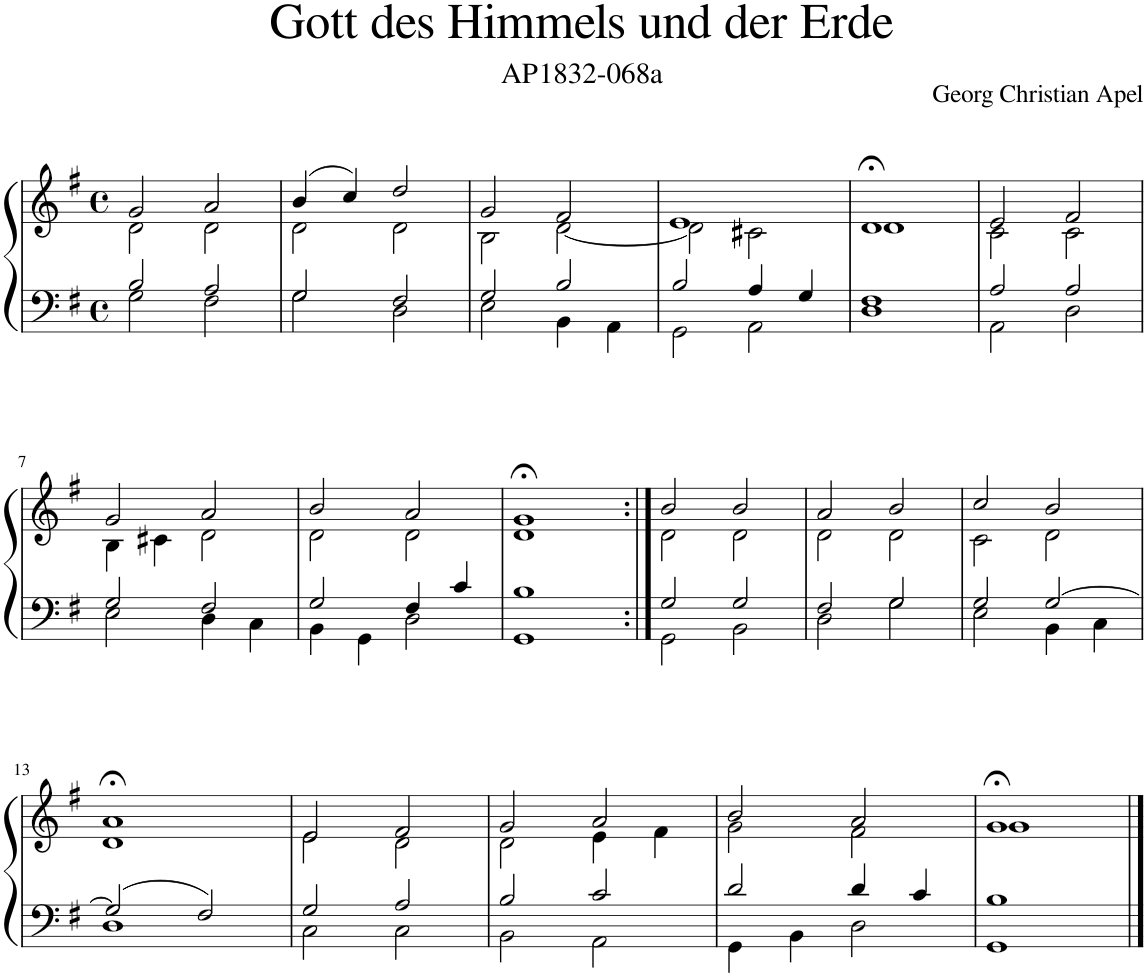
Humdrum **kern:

**kern	**kern
*part1	*part1
*staff2	*staff1
*I"Piano	*
*I'Pno.	*
*clefF4	*clefG2
*k[f#]	*k[f#]
*M4/4	*M4/4
*met(c)	*met(c)
=1	=1
*^	*^
2B/	2G\	2g/	2d\
2A/	2F#\	2a/	2d\
=2	=2	=2	=2
2G/	2G\	(4b/	2d\
.	.	4cc/)	.
2F#/	2D\	2dd/	2d\
=3	=3	=3	=3
2G/	2E\	2g/	2B\
2B/	4BB\	2f#/	[2d\
.	4AA\	.	.
=4	=4	=4	=4
2B/	2GG\	1e	2d\]
4A/	2AA\	.	2c#X\
4G/	.	.	.
=5	=5	=5	=5
1F#	1D	1d;<	1d
=6	=6	=6	=6
2A/	2AA\	2e/	2c\
2A/	2D\	2f#/	2c\
!!LO:LB:g=z	!!
=7	=7	=7	=7
2G/	2E\	2g/	4B\
.	.	.	4c#X\
2F#/	4D\	2a/	2d\
.	4C\	.	.
=8	=8	=8	=8
2G/	4BB\	2b/	2d\
.	4GG\	.	.
4F#/	2D\	2a/	2d\
4c/	.	.	.
=9	=9	=9	=9
1B	1GG	1g;<	1d
=10:|!	=10:|!	=10:|!	=10:|!
2G/	2GG\	2b/	2d\
2G/	2BB\	2b/	2d\
=11	=11	=11	=11
2F#/	2D\	2a/	2d\
2G/	2G\	2b/	2d\
=12	=12	=12	=12
2G/	2E\	2cc/	2c\
[2G/	4BB\	2b/	2d\
.	4C\	.	.
!!LO:LB:g=z	!!
=13	=13	=13	=13
2G/]	1D	1a;<	1d
2F#/	.	.	.
=14	=14	=14	=14
2G/	2C\	2e/	2e\
2A/	2C\	2f#/	2d\
=15	=15	=15	=15
2B/	2BB\	2g/	2d\
2c/	2AA\	2a/	4e\
.	.	.	4f#\
=16	=16	=16	=16
2d/	4GG\	2b/	2g\
.	4BB\	.	.
4d/	2D\	2a/	2f#\
4c/	.	.	.
=17	=17	=17	=17
1B	1GG	1g;<	1g
*v	*v	*	*
*	*v	*v
==	==
*-	*-
